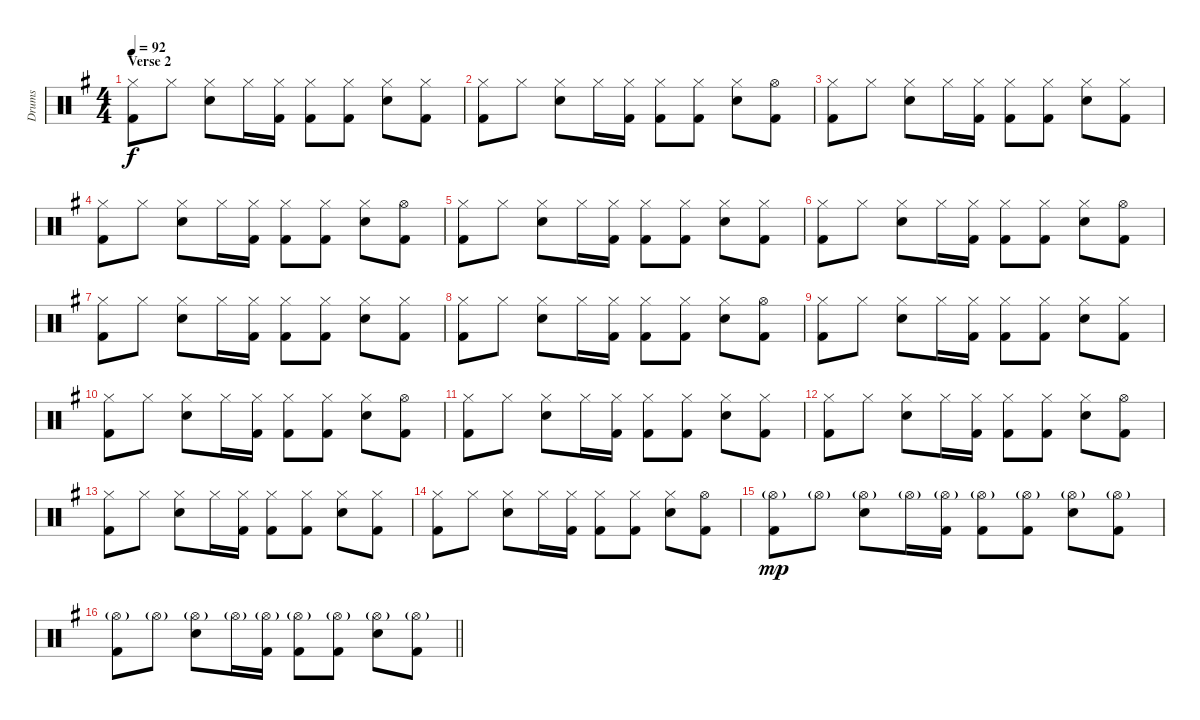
\track ("Drums" "Drums") {instrument percussion}
\staff {score}
\articulation defaults
\ts (4 4)
\section ("" "Verse 2")
\tempo 92
\clef neutral
\ks g
("Hi-Hat (closed)" "Kick (hit) 2").8{dy f} "Hi-Hat (closed)".8 ("Hi-Hat (closed)" "Electric Snare (hit)").8 "Hi-Hat (closed)".16 ("Hi-Hat (closed)" "Kick (hit) 2").16 ("Hi-Hat (closed)" "Kick (hit) 2").8 ("Hi-Hat (closed)" "Kick (hit) 2").8 ("Hi-Hat (closed)" "Electric Snare (hit)").8 ("Hi-Hat (closed)" "Kick (hit) 2").8 |
("Hi-Hat (closed)" "Kick (hit) 2").8 "Hi-Hat (closed)".8 ("Hi-Hat (closed)" "Electric Snare (hit)").8 "Hi-Hat (closed)".16 ("Hi-Hat (closed)" "Kick (hit) 2").16 ("Hi-Hat (closed)" "Kick (hit) 2").8 ("Hi-Hat (closed)" "Kick (hit) 2").8 ("Hi-Hat (closed)" "Electric Snare (hit)").8 ("Hi-Hat (open)" "Kick (hit) 2").8 |
("Hi-Hat (closed)" "Kick (hit) 2").8 "Hi-Hat (closed)".8 ("Hi-Hat (closed)" "Electric Snare (hit)").8 "Hi-Hat (closed)".16 ("Hi-Hat (closed)" "Kick (hit) 2").16 ("Hi-Hat (closed)" "Kick (hit) 2").8 ("Hi-Hat (closed)" "Kick (hit) 2").8 ("Hi-Hat (closed)" "Electric Snare (hit)").8 ("Hi-Hat (closed)" "Kick (hit) 2").8 |
("Hi-Hat (closed)" "Kick (hit) 2").8 "Hi-Hat (closed)".8 ("Hi-Hat (closed)" "Electric Snare (hit)").8 "Hi-Hat (closed)".16 ("Hi-Hat (closed)" "Kick (hit) 2").16 ("Hi-Hat (closed)" "Kick (hit) 2").8 ("Hi-Hat (closed)" "Kick (hit) 2").8 ("Hi-Hat (closed)" "Electric Snare (hit)").8 ("Hi-Hat (open)" "Kick (hit) 2").8 |
("Hi-Hat (closed)" "Kick (hit) 2").8 "Hi-Hat (closed)".8 ("Hi-Hat (closed)" "Electric Snare (hit)").8 "Hi-Hat (closed)".16 ("Hi-Hat (closed)" "Kick (hit) 2").16 ("Hi-Hat (closed)" "Kick (hit) 2").8 ("Hi-Hat (closed)" "Kick (hit) 2").8 ("Hi-Hat (closed)" "Electric Snare (hit)").8 ("Hi-Hat (closed)" "Kick (hit) 2").8 |
("Hi-Hat (closed)" "Kick (hit) 2").8 "Hi-Hat (closed)".8 ("Hi-Hat (closed)" "Electric Snare (hit)").8 "Hi-Hat (closed)".16 ("Hi-Hat (closed)" "Kick (hit) 2").16 ("Hi-Hat (closed)" "Kick (hit) 2").8 ("Hi-Hat (closed)" "Kick (hit) 2").8 ("Hi-Hat (closed)" "Electric Snare (hit)").8 ("Hi-Hat (open)" "Kick (hit) 2").8 |
("Hi-Hat (closed)" "Kick (hit) 2").8 "Hi-Hat (closed)".8 ("Hi-Hat (closed)" "Electric Snare (hit)").8 "Hi-Hat (closed)".16 ("Hi-Hat (closed)" "Kick (hit) 2").16 ("Hi-Hat (closed)" "Kick (hit) 2").8 ("Hi-Hat (closed)" "Kick (hit) 2").8 ("Hi-Hat (closed)" "Electric Snare (hit)").8 ("Hi-Hat (closed)" "Kick (hit) 2").8 |
("Hi-Hat (closed)" "Kick (hit) 2").8 "Hi-Hat (closed)".8 ("Hi-Hat (closed)" "Electric Snare (hit)").8 "Hi-Hat (closed)".16 ("Hi-Hat (closed)" "Kick (hit) 2").16 ("Hi-Hat (closed)" "Kick (hit) 2").8 ("Hi-Hat (closed)" "Kick (hit) 2").8 ("Hi-Hat (closed)" "Electric Snare (hit)").8 ("Hi-Hat (open)" "Kick (hit) 2").8 |
("Hi-Hat (closed)" "Kick (hit) 2").8 "Hi-Hat (closed)".8 ("Hi-Hat (closed)" "Electric Snare (hit)").8 "Hi-Hat (closed)".16 ("Hi-Hat (closed)" "Kick (hit) 2").16 ("Hi-Hat (closed)" "Kick (hit) 2").8 ("Hi-Hat (closed)" "Kick (hit) 2").8 ("Hi-Hat (closed)" "Electric Snare (hit)").8 ("Hi-Hat (closed)" "Kick (hit) 2").8 |
("Hi-Hat (closed)" "Kick (hit) 2").8 "Hi-Hat (closed)".8 ("Hi-Hat (closed)" "Electric Snare (hit)").8 "Hi-Hat (closed)".16 ("Hi-Hat (closed)" "Kick (hit) 2").16 ("Hi-Hat (closed)" "Kick (hit) 2").8 ("Hi-Hat (closed)" "Kick (hit) 2").8 ("Hi-Hat (closed)" "Electric Snare (hit)").8 ("Hi-Hat (open)" "Kick (hit) 2").8 |
("Hi-Hat (closed)" "Kick (hit) 2").8 "Hi-Hat (closed)".8 ("Hi-Hat (closed)" "Electric Snare (hit)").8 "Hi-Hat (closed)".16 ("Hi-Hat (closed)" "Kick (hit) 2").16 ("Hi-Hat (closed)" "Kick (hit) 2").8 ("Hi-Hat (closed)" "Kick (hit) 2").8 ("Hi-Hat (closed)" "Electric Snare (hit)").8 ("Hi-Hat (closed)" "Kick (hit) 2").8 |
("Hi-Hat (closed)" "Kick (hit) 2").8 "Hi-Hat (closed)".8 ("Hi-Hat (closed)" "Electric Snare (hit)").8 "Hi-Hat (closed)".16 ("Hi-Hat (closed)" "Kick (hit) 2").16 ("Hi-Hat (closed)" "Kick (hit) 2").8 ("Hi-Hat (closed)" "Kick (hit) 2").8 ("Hi-Hat (closed)" "Electric Snare (hit)").8 ("Hi-Hat (open)" "Kick (hit) 2").8 |
("Hi-Hat (closed)" "Kick (hit) 2").8 "Hi-Hat (closed)".8 ("Hi-Hat (closed)" "Electric Snare (hit)").8 "Hi-Hat (closed)".16 ("Hi-Hat (closed)" "Kick (hit) 2").16 ("Hi-Hat (closed)" "Kick (hit) 2").8 ("Hi-Hat (closed)" "Kick (hit) 2").8 ("Hi-Hat (closed)" "Electric Snare (hit)").8 ("Hi-Hat (closed)" "Kick (hit) 2").8 |
("Hi-Hat (closed)" "Kick (hit) 2").8 "Hi-Hat (closed)".8 ("Hi-Hat (closed)" "Electric Snare (hit)").8 "Hi-Hat (closed)".16 ("Hi-Hat (closed)" "Kick (hit) 2").16 ("Hi-Hat (closed)" "Kick (hit) 2").8 ("Hi-Hat (closed)" "Kick (hit) 2").8 ("Hi-Hat (closed)" "Electric Snare (hit)").8 ("Hi-Hat (open)" "Kick (hit) 2").8 |
("Hi-Hat (open)"{g} "Kick (hit) 2").8{dy mp} "Hi-Hat (open)"{g}.8 ("Hi-Hat (open)"{g} "Electric Snare (hit)").8 "Hi-Hat (open)"{g}.16 ("Hi-Hat (open)"{g} "Kick (hit) 2").16 ("Hi-Hat (open)"{g} "Kick (hit) 2").8 ("Hi-Hat (open)"{g} "Kick (hit) 2").8 ("Hi-Hat (open)"{g} "Electric Snare (hit)").8 ("Hi-Hat (open)"{g} "Kick (hit) 2").8 |
\barLineRight lightlight
("Hi-Hat (open)"{g} "Kick (hit) 2").8 "Hi-Hat (open)"{g}.8 ("Hi-Hat (open)"{g} "Electric Snare (hit)").8 "Hi-Hat (open)"{g}.16 ("Hi-Hat (open)"{g} "Kick (hit) 2").16 ("Hi-Hat (open)"{g} "Kick (hit) 2").8 ("Hi-Hat (open)"{g} "Kick (hit) 2").8 ("Hi-Hat (open)"{g} "Electric Snare (hit)").8 ("Hi-Hat (open)"{g} "Kick (hit) 2").8
